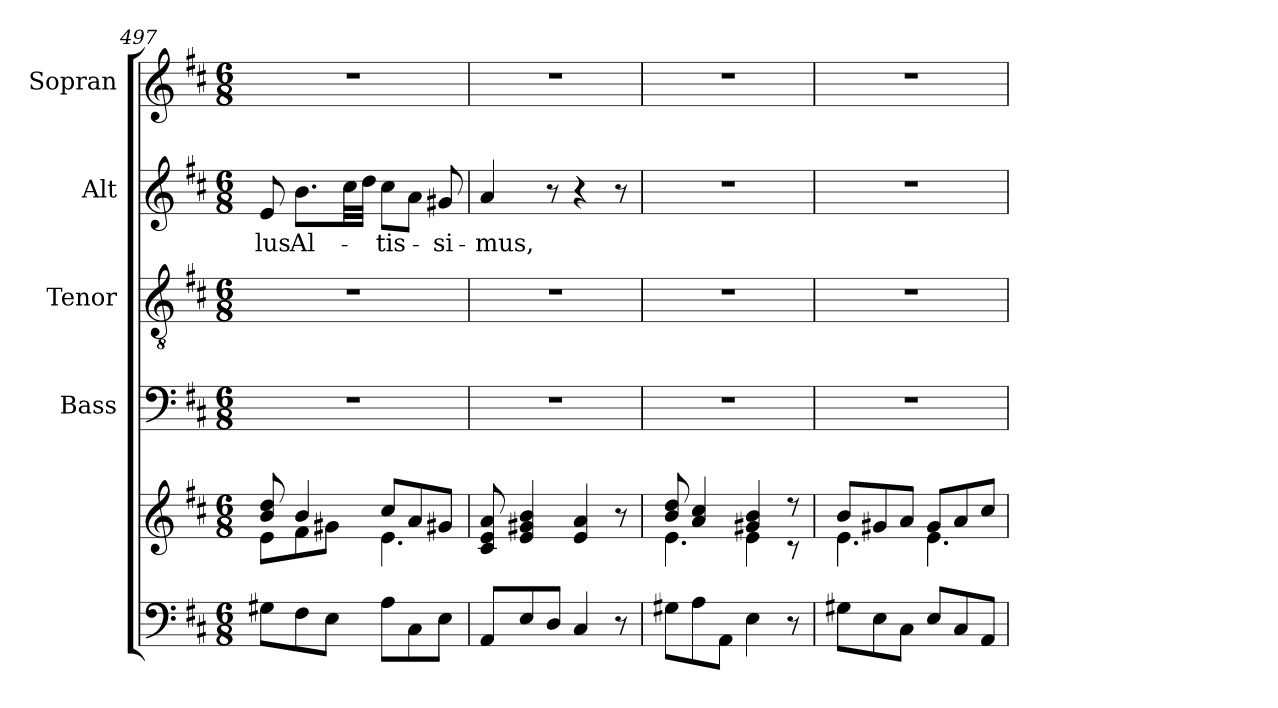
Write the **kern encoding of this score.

**kern	**kern	**kern	**kern	**kern	**text	**kern
*part5	*part5	*part4	*part3	*part2	*part2	*part1
*staff6	*staff5	*staff4	*staff3	*staff2	*staff2	*staff1
*	*	*I"Bass	*I"Tenor	*I"Alt	*	*I"Sopran
*	*	*I'B.	*I'T.	*I'A.	*	*I'S.
!!LO:PB:g=z
*clefF4	*clefG2	*clefF4	*clefGv2	*clefG2	*	*clefG2
*k[f#c#]	*k[f#c#]	*k[f#c#]	*k[f#c#]	*k[f#c#]	*	*k[f#c#]
*D:	*D:	*D:	*D:	*D:	*	*D:
*M6/8	*M6/8	*M6/8	*M6/8	*M6/8	*	*M6/8
=497	=497	=497	=497	=497	=497	=497
*	*^	*	*	*	*	*
!	!	!	!	!	!	!LO:LY:b	!
8G#X\L	8b/ 8dd/	8e\L	2.r	2.r	8e/	-lus	2.r
!	!	!	!	!	!	!LO:LY:b	!
8F#\	4b/	8f#\	.	.	8.b\L	Al-	.
8E\J	.	8g#X\J	.	.	.	.	.
.	.	.	.	.	32cc#\LL	.	.
.	.	.	.	.	32dd\JJJ	.	.
!	!	!	!	!	!	!LO:LY:b	!
8A\L	8cc#/L	4.e\	.	.	8cc#\L	-tis-	.
8C#\	8a/	.	.	.	8a\J	.	.
!	!	!	!	!	!	!LO:LY:b	!
8E\J	8g#X/J	.	.	.	8g#X/	-si-	.
*	*v	*v	*	*	*	*	*
=498	=498	=498	=498	=498	=498	=498
!	!	!	!	!	!LO:LY:b	!
8AA/L	8c#/ 8e/ 8a/	2.r	2.r	4a/	-mus,	2.r
8E/	4e/ 4g#X/ 4b/	.	.	.	.	.
8D/J	.	.	.	8r	.	.
4C#/	4e/ 4a/	.	.	4r	.	.
8r	8r	.	.	8r	.	.
=499	=499	=499	=499	=499	=499	=499
*	*^	*	*	*	*	*
8G#X\L	8b/ 8dd/	4.e\	2.r	2.r	2.r	.	2.r
8A\	4a/ 4cc#/	.	.	.	.	.	.
8AA\J	.	.	.	.	.	.	.
4E\	4g#X/ 4b/	4e\	.	.	.	.	.
8r	8r	8r	.	.	.	.	.
=500	=500	=500	=500	=500	=500	=500	=500
8G#X\L	8b/L	4.e\	2.r	2.r	2.r	.	2.r
8E\	8g#X/	.	.	.	.	.	.
8C#\J	8a/J	.	.	.	.	.	.
8E/L	8g#/L	4.e\	.	.	.	.	.
8C#/	8a/	.	.	.	.	.	.
8AA/J	8cc#/J	.	.	.	.	.	.
*	*v	*v	*	*	*	*	*
=	=	=	=	=	=	=
*-	*-	*-	*-	*-	*-	*-
